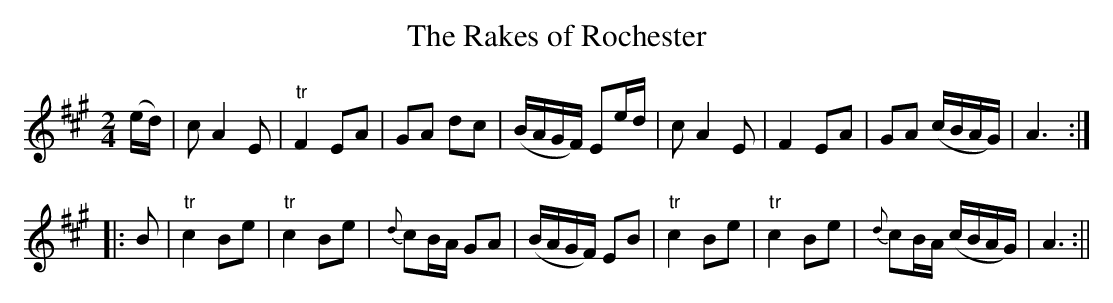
X:1
T:Rakes of Rochester, The
M:2/4
L:1/8
K:A
(e/d/)|c A2 E|"tr"F2 EA|GA dc|(B/A/G/F/) Ee/d/|c A2 E|F2 EA|GA (c/B/A/G/)|A3:|
|:B|"tr"c2 Be|"tr"c2 Be|{d}cB/A/ GA|(B/A/G/F/) EB|"tr"c2 Be|"tr"c2 Be|{d}cB/A/ (c/B/A/G/)|A3:||
